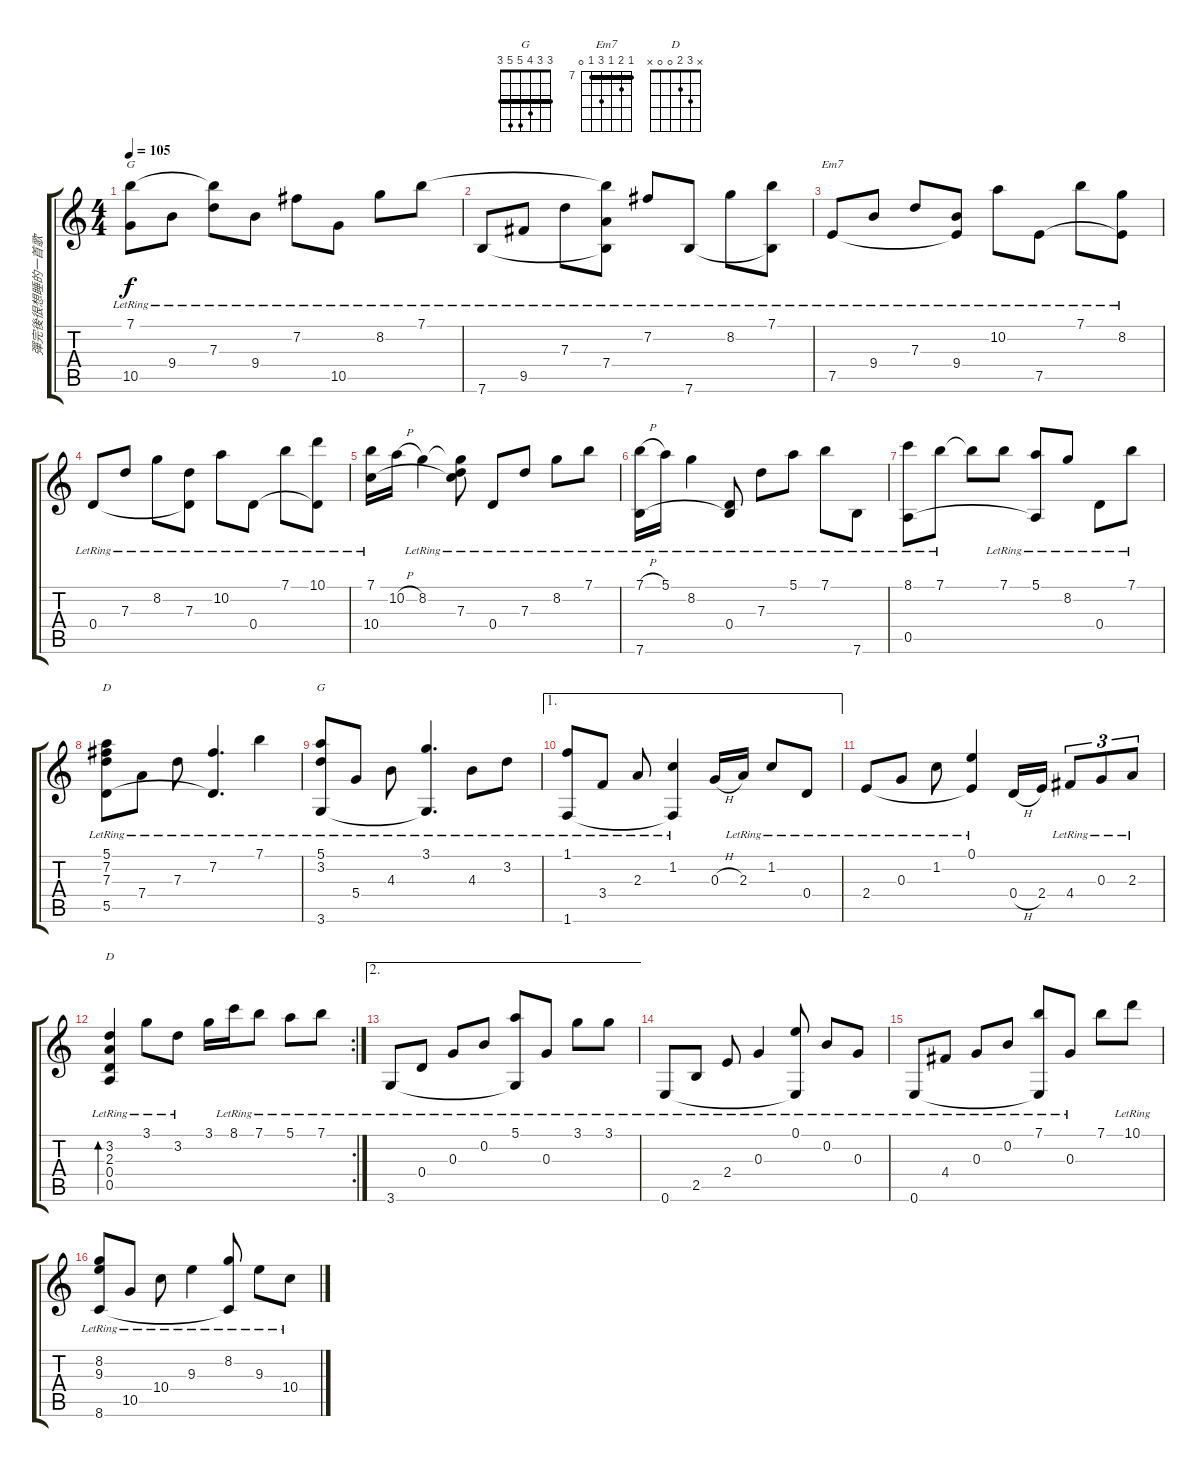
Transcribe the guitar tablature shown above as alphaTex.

\track ("彈完後很想睡的一首歌" "彈完後很想睡的一首歌") {instrument acousticguitarnylon}
\staff {score tabs}
\tuning (E4 B3 G3 D3 A2 E2) {hide}
\chord ("G" 7 x 7 9 10 x) {firstfret 7 barre 7}
\chord ("Em7" 7 8 7 9 7 0) {firstfret 7 barre 7}
\chord ("D" 5 7 7 x 5 x) {firstfret 5}
\chord ("G" 3 3 4 5 5 3) {barre 3}
\chord ("D" x 3 2 0 0 x)
\ts (4 4)
\tempo 105
\clef g2
\ks c
(7.1{lr} 10.5{lr}).8{ch "G" dy f} 9.4{lr}.8 (7.1{t} 7.3{lr}).8 9.4{lr}.8 7.2{lr}.8 10.5{lr}.8 8.2{lr}.8 7.1{lr}.8 |
7.6{lr}.8 9.5{lr}.8 7.3{lr}.8 (7.1{t} 7.4{lr} 7.6{t}).8 7.2{lr}.8 7.6{lr}.8 8.2{lr}.8 (7.1{lr} 7.6{t}).8 |
7.5{lr}.8{ch "Em7"} 9.4{lr}.8 7.3{lr}.8 (9.4{lr} 7.5{t}).8 10.2{lr}.8 7.5{lr}.8 7.1{lr}.8 (8.2{lr} 7.5{t}).8 |
0.4{lr}.8 7.3{lr}.8 8.2{lr}.8 (7.3{lr} 0.4{t}).8 10.2{lr}.8 0.4{lr}.8 7.1{lr}.8 (10.1{lr} 0.4{t}).8 |
(7.1{lr} 10.4{lr}).16 10.2{h}.16 8.2{lr}.4 (8.2{t} 7.3{lr} 10.4{t}).8 0.4{lr}.8 7.3{lr}.8 8.2{lr}.8 7.1{lr}.8 |
(7.1{h} 7.6{lr}).16 5.1{lr}.16 8.2{lr}.4 (0.4{lr} 7.6{t}).8 7.3{lr}.8 5.1{lr}.8 7.1{lr}.8 7.6{lr}.8 |
(8.1 0.5{lr}).8 7.1{lr}.8 7.1{t}.8 7.1{lr}.8 (5.1{lr} 0.5{t}).8 8.2{lr}.8 0.4{lr}.8 7.1{lr}.8 |
(5.1{lr} 7.2{lr} 7.3{lr} 5.5{lr}).8{ch "D"} 7.4{lr}.8 7.3{lr}.8 (7.2{lr} 5.5{t}).4{d} 7.1{lr}.4 |
(5.1{lr} 3.2{lr} 3.6{lr}).8{ch "G"} 5.4{lr}.8 4.3{lr}.8 (3.1{lr} 3.6{t}).4{d} 4.3{lr}.8 3.2{lr}.8 |
\ae 1
(1.1{lr} 1.6{lr}).8 3.4{lr}.8 2.3{lr}.8 (1.2{lr} 1.6{t}).4 0.3{h}.16 2.3{lr}.16 1.2{lr}.8 0.4{lr}.8 |
2.4{lr}.8 0.3{lr}.8 1.2{lr}.8 (0.1{lr} 2.4{t}).4 0.4{h}.16 2.4.16 4.4{lr}.8{tu (3 2)} 0.3{lr}.8{tu (3 2)} 2.3{lr}.8{tu (3 2)} |
\rc 2
(3.2{lr} 2.3{lr} 0.4{lr} 0.5{lr}).4{bd 60 ch "D"} 3.1{lr}.8 3.2{lr}.8 3.1.16 8.1{lr}.16 7.1{lr}.8 5.1{lr}.8 7.1{lr}.8 |
\ae 2
3.6{lr}.8 0.4{lr}.8 0.3{lr}.8 0.2{lr}.8 (5.1{lr} 3.6{t}).8 0.3{lr}.8 3.1{lr}.8 3.1{lr}.8 |
0.6{lr}.8 2.5{lr}.8 2.4{lr}.8 0.3{lr}.4 (0.1{lr} 0.6{t}).8 0.2{lr}.8 0.3{lr}.8 |
0.6{lr}.8 4.4{lr}.8 0.3{lr}.8 0.2{lr}.8 (7.1{lr} 0.6{t}).8 0.3{lr}.8 7.1.8 10.1{lr}.8 |
(8.2{lr} 9.3{lr} 8.6{lr}).8 10.5{lr}.8 10.4{lr}.8 9.3{lr}.4 (8.2{lr} 8.6{t}).8 9.3{lr}.8 10.4{lr}.8
